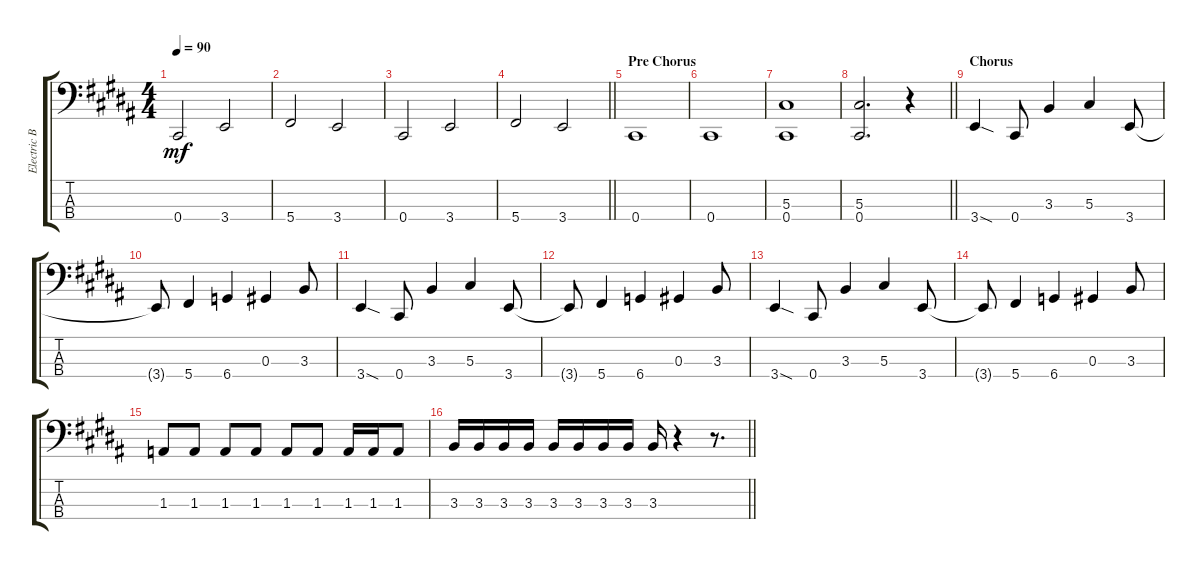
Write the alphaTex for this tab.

\track ("Electric Bass" "Electric B") {instrument electricbassfinger}
\staff {score tabs}
\tuning (G2 Db2 Ab1 Db1) {hide}
\ts (4 4)
\tempo 90
\clef f4
\ks b
0.4.2{dy mf} 3.4.2 |
5.4.2 3.4.2 |
0.4.2 3.4.2 |
\barLineRight lightlight
5.4.2 3.4.2 |
\section ("" "Pre Chorus")
0.4.1 |
0.4.1 |
(5.3 0.4).1 |
\barLineRight lightlight
(5.3 0.4).2{d} r.4 |
\section ("" "Chorus")
3.4{sod}.4 0.4.8 3.3.4 5.3.4 3.4.8 |
3.4{t}.8 5.4.4 6.4.4 0.3.4 3.3.8 |
3.4{sod}.4 0.4.8 3.3.4 5.3.4 3.4.8 |
3.4{t}.8 5.4.4 6.4.4 0.3.4 3.3.8 |
3.4{sod}.4 0.4.8 3.3.4 5.3.4 3.4.8 |
3.4{t}.8 5.4.4 6.4.4 0.3.4 3.3.8 |
1.3.8 1.3.8 1.3.8 1.3.8 1.3.8 1.3.8 1.3.16 1.3.16 1.3.8 |
\barLineRight lightlight
3.3.16 3.3.16 3.3.16 3.3.16 3.3.16 3.3.16 3.3.16 3.3.16 3.3.16 r.4 r.8{d}
